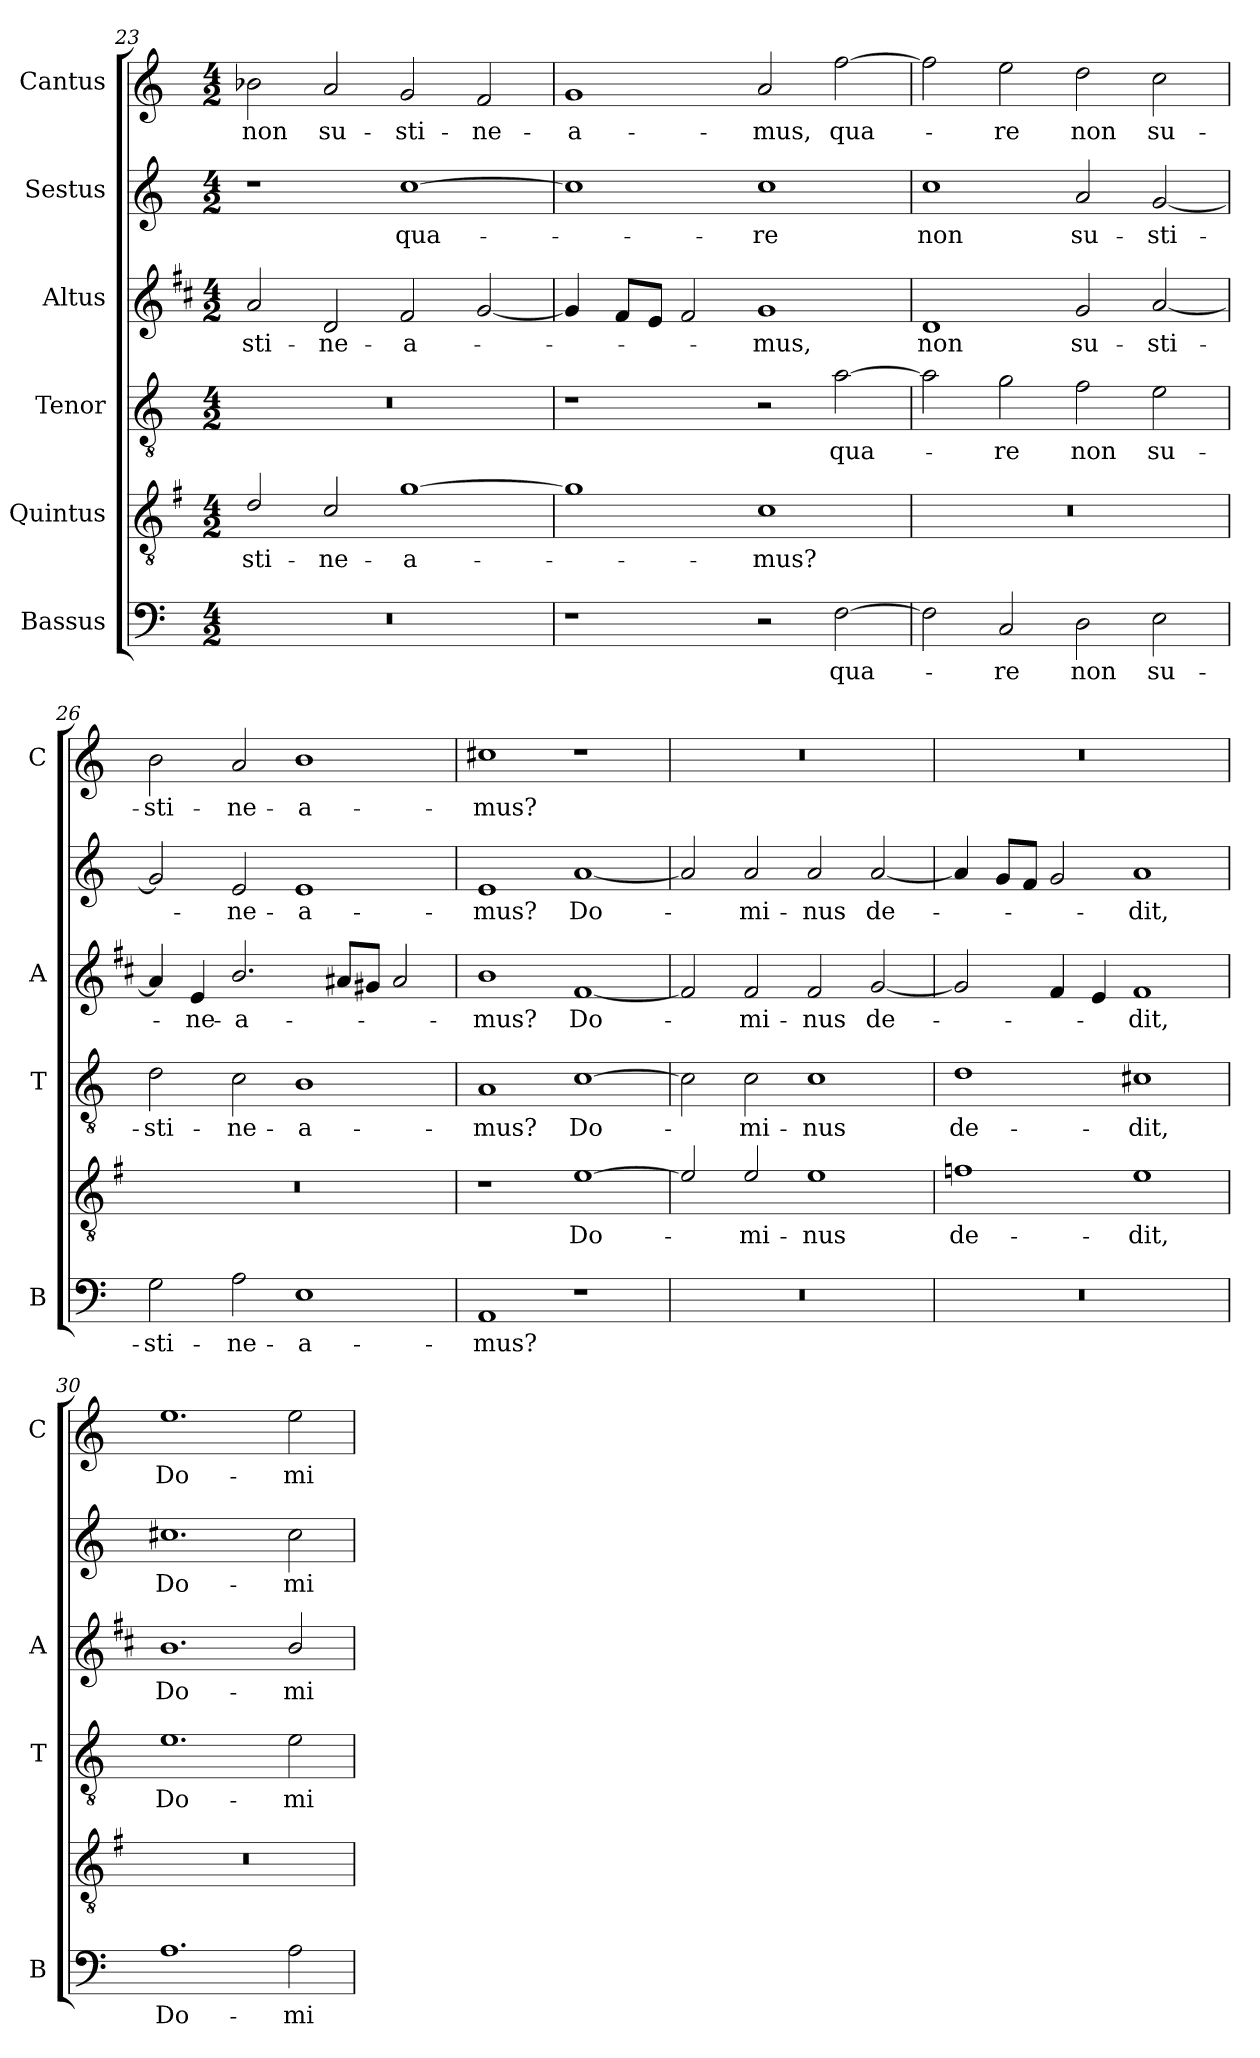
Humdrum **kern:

**kern	**text	**kern	**text	**kern	**text	**kern	**text	**kern	**text	**kern	**text
*part6	*part6	*part5	*part5	*part4	*part4	*part3	*part3	*part2	*part2	*part1	*part1
*staff6	*staff6	*staff5	*staff5	*staff4	*staff4	*staff3	*staff3	*staff2	*staff2	*staff1	*staff1
*I"Bassus	*	*I"Quintus	*	*I"Tenor	*	*I"Altus	*	*I"Sestus	*	*I"Cantus	*
*I'B	*	*	*	*I'T	*	*I'A	*	*	*	*I'C	*
*clefF4	*	*clefGv2	*	*clefGv2	*	*clefG2	*	*clefG2	*	*clefG2	*
*	*	*ITrd4c7	*	*	*	*ITrd1c2	*	*	*	*	*
*k[]	*	*k[]	*	*k[]	*	*k[]	*	*k[]	*	*k[]	*
*C:	*	*C:	*	*C:	*	*C:	*	*C:	*	*C:	*
*M4/2	*	*M4/2	*	*M4/2	*	*M4/2	*	*M4/2	*	*M4/2	*
=23	=23	=23	=23	=23	=23	=23	=23	=23	=23	=23	=23
!	!	!	!LO:LY:b	!	!	!	!LO:LY:b	!	!	!	!LO:LY:b
0r	.	2G/	-sti-	0r	.	2g/	-sti-	1r	.	2b-X\	non
!	!	!	!LO:LY:b	!	!	!	!LO:LY:b	!	!	!	!LO:LY:b
.	.	2F/	-ne-	.	.	2c/	-ne-	.	.	2a/	su-
!	!	!	!LO:LY:b	!	!	!	!LO:LY:b	!	!LO:LY:b	!	!LO:LY:b
.	.	[1c	-a-	.	.	2e/	-a-	[1cc	qua-	2g/	-sti-
!	!	!	!	!	!	!	!	!	!	!	!LO:LY:b
.	.	.	.	.	.	[2f/	.	.	.	2f/	-ne-
!!LO:LB:g=z
=24	=24	=24	=24	=24	=24	=24	=24	=24	=24	=24	=24
!	!	!	!	!	!	!	!	!	!	!	!LO:LY:b
1r	.	1c]	.	1r	.	4f/]	.	1cc]	.	1g	-a-
.	.	.	.	.	.	8e/L	.	.	.	.	.
.	.	.	.	.	.	8d/J	.	.	.	.	.
.	.	.	.	.	.	2e/	.	.	.	.	.
!	!	!	!LO:LY:b	!	!	!	!LO:LY:b	!	!LO:LY:b	!	!LO:LY:b
2r	.	1F	-mus?	2r	.	1f	-mus,	1cc	-re	2a/	-mus,
!	!LO:LY:b	!	!	!	!LO:LY:b	!	!	!	!	!	!LO:LY:b
[2F\	qua-	.	.	[2a\	qua-	.	.	.	.	[2ff\	qua-
=25	=25	=25	=25	=25	=25	=25	=25	=25	=25	=25	=25
!	!	!	!	!	!	!	!LO:LY:b	!	!LO:LY:b	!	!
2F\]	.	0r	.	2a\]	.	1c	non	1cc	non	2ff\]	.
!	!LO:LY:b	!	!	!	!LO:LY:b	!	!	!	!	!	!LO:LY:b
2C/	-re	.	.	2g\	-re	.	.	.	.	2ee\	-re
!	!LO:LY:b	!	!	!	!LO:LY:b	!	!LO:LY:b	!	!LO:LY:b	!	!LO:LY:b
2D\	non	.	.	2f\	non	2f/	su-	2a/	su-	2dd\	non
!	!LO:LY:b	!	!	!	!LO:LY:b	!	!LO:LY:b	!	!LO:LY:b	!	!LO:LY:b
2E\	su-	.	.	2e\	su-	[2g/	-sti-	[2g/	-sti-	2cc\	su-
=26	=26	=26	=26	=26	=26	=26	=26	=26	=26	=26	=26
!	!LO:LY:b	!	!	!	!LO:LY:b	!	!	!	!	!	!LO:LY:b
2G\	-sti-	0r	.	2d\	-sti-	4g/]	.	2g/]	.	2b\	-sti-
!	!	!	!	!	!	!	!LO:LY:b	!	!	!	!
.	.	.	.	.	.	4d/	-ne-	.	.	.	.
!	!LO:LY:b	!	!	!	!LO:LY:b	!	!LO:LY:b	!	!LO:LY:b	!	!LO:LY:b
2A\	-ne-	.	.	2c\	-ne-	2.a/	-a-	2e/	-ne-	2a/	-ne-
!	!LO:LY:b	!	!	!	!LO:LY:b	!	!	!	!LO:LY:b	!	!LO:LY:b
1E	-a-	.	.	1B	-a-	.	.	1e	-a-	1b	-a-
.	.	.	.	.	.	8g#X/L	.	.	.	.	.
.	.	.	.	.	.	8f#X/J	.	.	.	.	.
.	.	.	.	.	.	2g#/	.	.	.	.	.
=27	=27	=27	=27	=27	=27	=27	=27	=27	=27	=27	=27
!	!LO:LY:b	!	!	!	!LO:LY:b	!	!LO:LY:b	!	!LO:LY:b	!	!LO:LY:b
1AA	-mus?	1r	.	1A	-mus?	1a	-mus?	1e	-mus?	1cc#X	-mus?
!	!	!	!LO:LY:b	!	!LO:LY:b	!	!LO:LY:b	!	!LO:LY:b	!	!
1r	.	[1A	Do-	[1c	Do-	[1e	Do-	[1a	Do-	1r	.
=28	=28	=28	=28	=28	=28	=28	=28	=28	=28	=28	=28
0r	.	2A/]	.	2c\]	.	2e/]	.	2a/]	.	0r	.
!	!	!	!LO:LY:b	!	!LO:LY:b	!	!LO:LY:b	!	!LO:LY:b	!	!
.	.	2A/	-mi-	2c\	-mi-	2e/	-mi-	2a/	-mi-	.	.
!	!	!	!LO:LY:b	!	!LO:LY:b	!	!LO:LY:b	!	!LO:LY:b	!	!
.	.	1A	-nus	1c	-nus	2e/	-nus	2a/	-nus	.	.
!	!	!	!	!	!	!	!LO:LY:b	!	!LO:LY:b	!	!
.	.	.	.	.	.	[2f/	de-	[2a/	de-	.	.
=29	=29	=29	=29	=29	=29	=29	=29	=29	=29	=29	=29
!	!	!	!LO:LY:b	!	!LO:LY:b	!	!	!	!	!	!
0r	.	1B-X	de-	1d	de-	2f/]	.	4a/]	.	0r	.
.	.	.	.	.	.	.	.	8g/L	.	.	.
.	.	.	.	.	.	.	.	8f/J	.	.	.
.	.	.	.	.	.	4e/	.	2g/	.	.	.
.	.	.	.	.	.	4d/	.	.	.	.	.
!	!	!	!LO:LY:b	!	!LO:LY:b	!	!LO:LY:b	!	!LO:LY:b	!	!
.	.	1A	-dit,	1c#X	-dit,	1e	-dit,	1a	-dit,	.	.
!!LO:PB:g=z
=30	=30	=30	=30	=30	=30	=30	=30	=30	=30	=30	=30
!	!LO:LY:b	!	!	!	!LO:LY:b	!	!LO:LY:b	!	!LO:LY:b	!	!LO:LY:b
1.A	Do-	0r	.	1.e	Do-	1.a	Do-	1.cc#X	Do-	1.ee	Do-
!	!LO:LY:b	!	!	!	!LO:LY:b	!	!LO:LY:b	!	!LO:LY:b	!	!LO:LY:b
2A\	-mi-	.	.	2e\	-mi-	2a/	-mi-	2cc#\	-mi-	2ee\	-mi-
=	=	=	=	=	=	=	=	=	=	=	=
*-	*-	*-	*-	*-	*-	*-	*-	*-	*-	*-	*-
